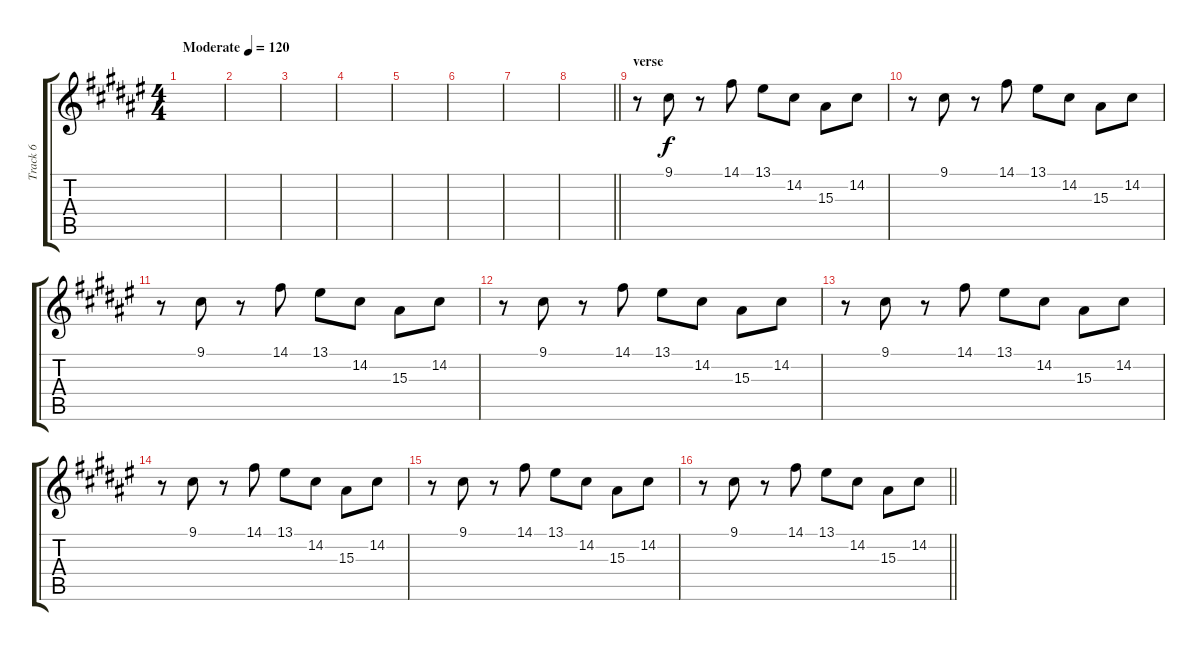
\track ("Track 6" "Track 6") {instrument pad2warm}
\staff {score tabs}
\tuning (E4 B3 G3 D3 A2 E2) {hide}
\ts (4 4)
\tempo (120 "Moderate")
\clef g2
\ks f#
|
|
|
|
|
|
|
\barLineRight lightlight
|
\section ("" "verse")
r.8 9.1.8 r.8 14.1.8 13.1.8 14.2.8 15.3.8 14.2.8 |
r.8 9.1.8 r.8 14.1.8 13.1.8 14.2.8 15.3.8 14.2.8 |
r.8 9.1.8 r.8 14.1.8 13.1.8 14.2.8 15.3.8 14.2.8 |
r.8 9.1.8 r.8 14.1.8 13.1.8 14.2.8 15.3.8 14.2.8 |
r.8 9.1.8 r.8 14.1.8 13.1.8 14.2.8 15.3.8 14.2.8 |
r.8 9.1.8 r.8 14.1.8 13.1.8 14.2.8 15.3.8 14.2.8 |
r.8 9.1.8 r.8 14.1.8 13.1.8 14.2.8 15.3.8 14.2.8 |
\barLineRight lightlight
r.8 9.1.8 r.8 14.1.8 13.1.8 14.2.8 15.3.8 14.2.8
